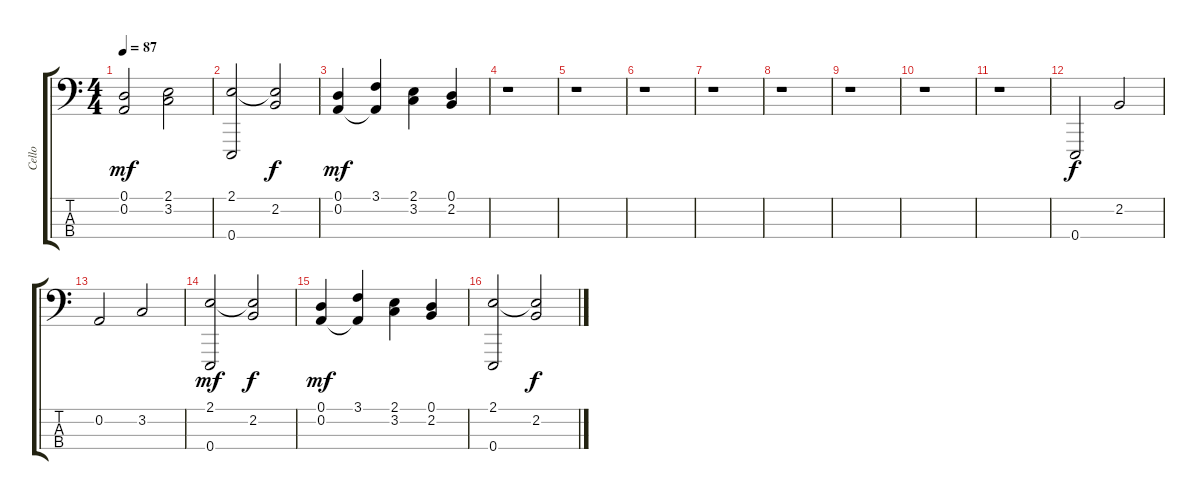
\track ("Cello" "Cello") {instrument cello}
\staff {score tabs}
\tuning (D3 A2 E2 E1) {hide}
\ts (4 4)
\tempo 87
\clef f4
\ks c
(0.1 0.2).2{dy mf} (2.1 3.2).2 |
(2.1 0.4).2 (2.1{t} 2.2).2{dy f} |
(0.1 0.2).4{dy mf} (3.1 0.2{t}).4 (2.1 3.2).4 (0.1 2.2).4 |
r.1 |
r.1 |
r.1 |
r.1 |
r.1 |
r.1 |
r.1 |
r.1 |
0.4.2{dy f} 2.2.2 |
0.2.2 3.2.2 |
(2.1 0.4).2{dy mf} (2.1{t} 2.2).2{dy f} |
(0.1 0.2).4{dy mf} (3.1 0.2{t}).4 (2.1 3.2).4 (0.1 2.2).4 |
(2.1 0.4).2 (2.1{t} 2.2).2{dy f}
